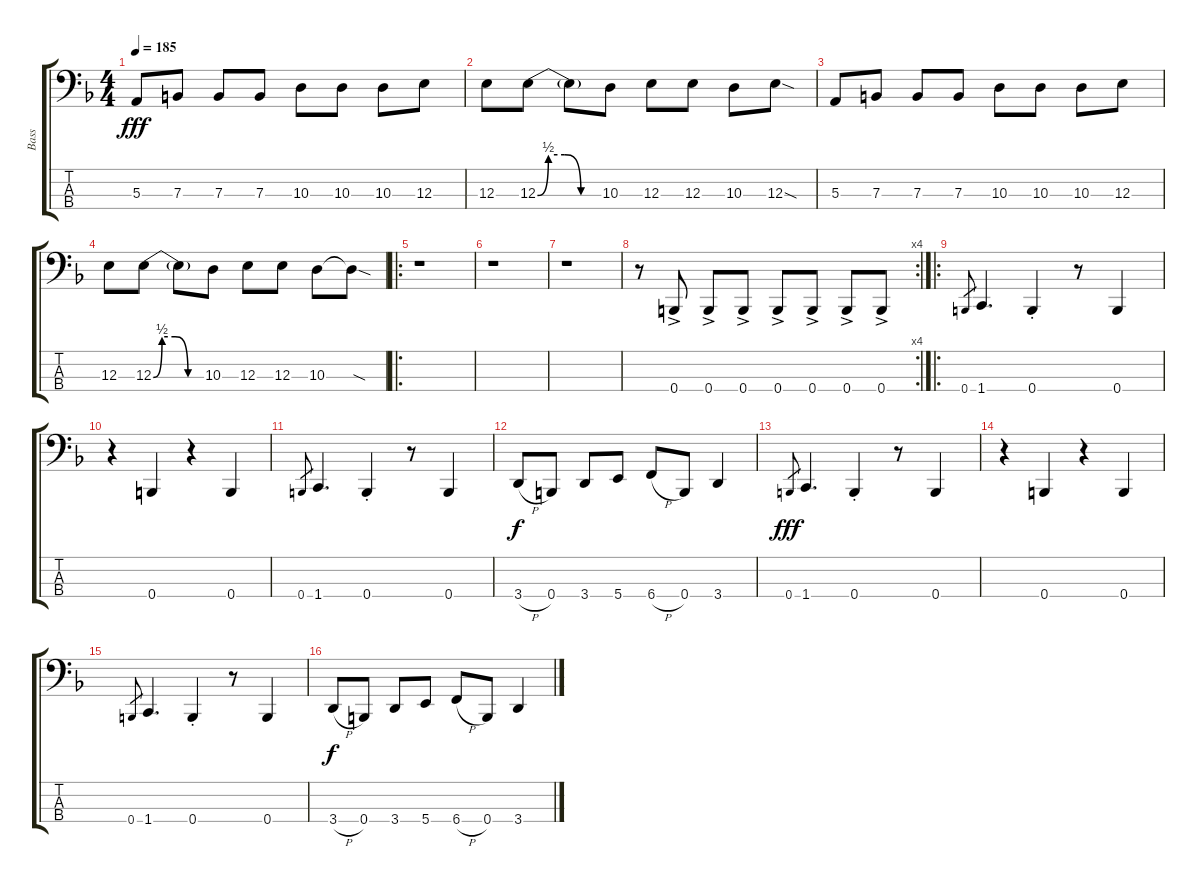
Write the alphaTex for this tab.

\track ("Bass" "Bass") {instrument electricbassfinger}
\staff {score tabs}
\tuning (D2 A1 E1 B0) {hide}
\ts (4 4)
\tempo 185
\clef f4
\ks f
5.3.8{dy fff} 7.3.8 7.3.8 7.3.8 10.3.8 10.3.8 10.3.8 12.3.8 |
12.3.8 12.3{be (custom 0 0 10 2 25 2 40 0 60 0)}.8 12.3{t}.8 10.3.8 12.3.8 12.3.8 10.3.8 12.3{sod}.8 |
5.3.8 7.3.8 7.3.8 7.3.8 10.3.8 10.3.8 10.3.8 12.3.8 |
12.3.8 12.3{be (custom 0 0 10 2 25 2 40 0 60 0)}.8 12.3{t}.8 10.3.8 12.3.8 12.3.8 10.3.8 10.3{sod t}.8 |
\ro
r.1 |
r.1 |
r.1 |
\rc 4
r.8 0.4{ac}.8 0.4{ac}.8 0.4{ac}.8 0.4{ac}.8 0.4{ac}.8 0.4{ac}.8 0.4{ac}.8 |
\ro
0.4.8{gr} 1.4.4{d} 0.4{st}.4 r.8 0.4.4 |
r.4 0.4.4 r.4 0.4.4 |
0.4.8{gr} 1.4.4{d} 0.4{st}.4 r.8 0.4.4 |
3.4{h}.8{dy f} 0.4.8 3.4.8 5.4.8 6.4{h}.8 0.4.8 3.4.4 |
0.4.8{gr dy fff} 1.4.4{d} 0.4{st}.4 r.8 0.4.4 |
r.4 0.4.4 r.4 0.4.4 |
0.4.8{gr} 1.4.4{d} 0.4{st}.4 r.8 0.4.4 |
3.4{h}.8{dy f} 0.4.8 3.4.8 5.4.8 6.4{h}.8 0.4.8 3.4.4
